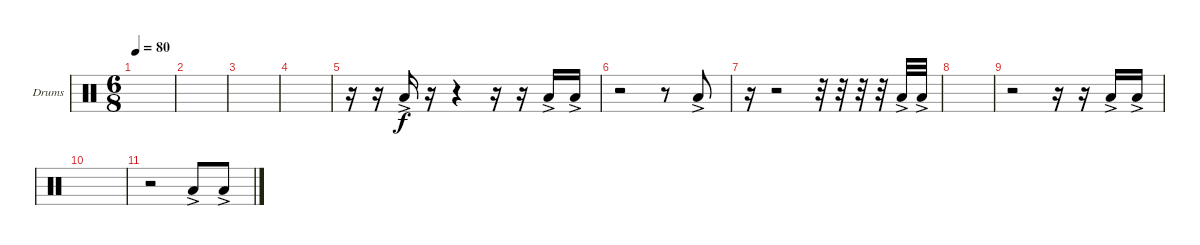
\defaultSystemsLayout 4
\bracketExtendMode groupsimilarinstruments
\firstSystemTrackNameOrientation horizontal
\otherSystemsTrackNameOrientation horizontal
\track ("Tom 03" "Drums") {instrument percussion}
\staff {score}
\articulation defaults
\ts (6 8)
\tempo 80
\clef neutral
\scale
0.333333
\ks c
|
\scale
0.333333 |
\scale
0.333333 |
\scale
0.333333 |
\scale
0.333333 r.16 r.16 "Low Tom (hit)"{ac}.16 r.16 r.4 r.16 r.16 "Low Tom (hit)"{ac}.16 "Low Tom (hit)"{ac}.16 |
\scale
0.333333 r.2 r.8 "Low Tom (hit)"{ac}.8 |
\scale
0.333333 r.16 r.2 r.32 r.32 r.32 r.32 "Low Tom (hit)"{ac}.32 "Low Tom (hit)"{ac}.32 |
\scale
0.333333 |
\scale
0.333333 r.2 r.16 r.16 "Low Tom (hit)"{ac}.16 "Low Tom (hit)"{ac}.16 |
\scale
0.333333 |
\scale
0.333333 r.2 "Low Tom (hit)"{ac}.8 "Low Tom (hit)"{ac}.8 |
\scale
0.333333 |
\scale
0.333333 |
\scale
0.333333 |
\scale
0.333333 |
\scale
0.333333
